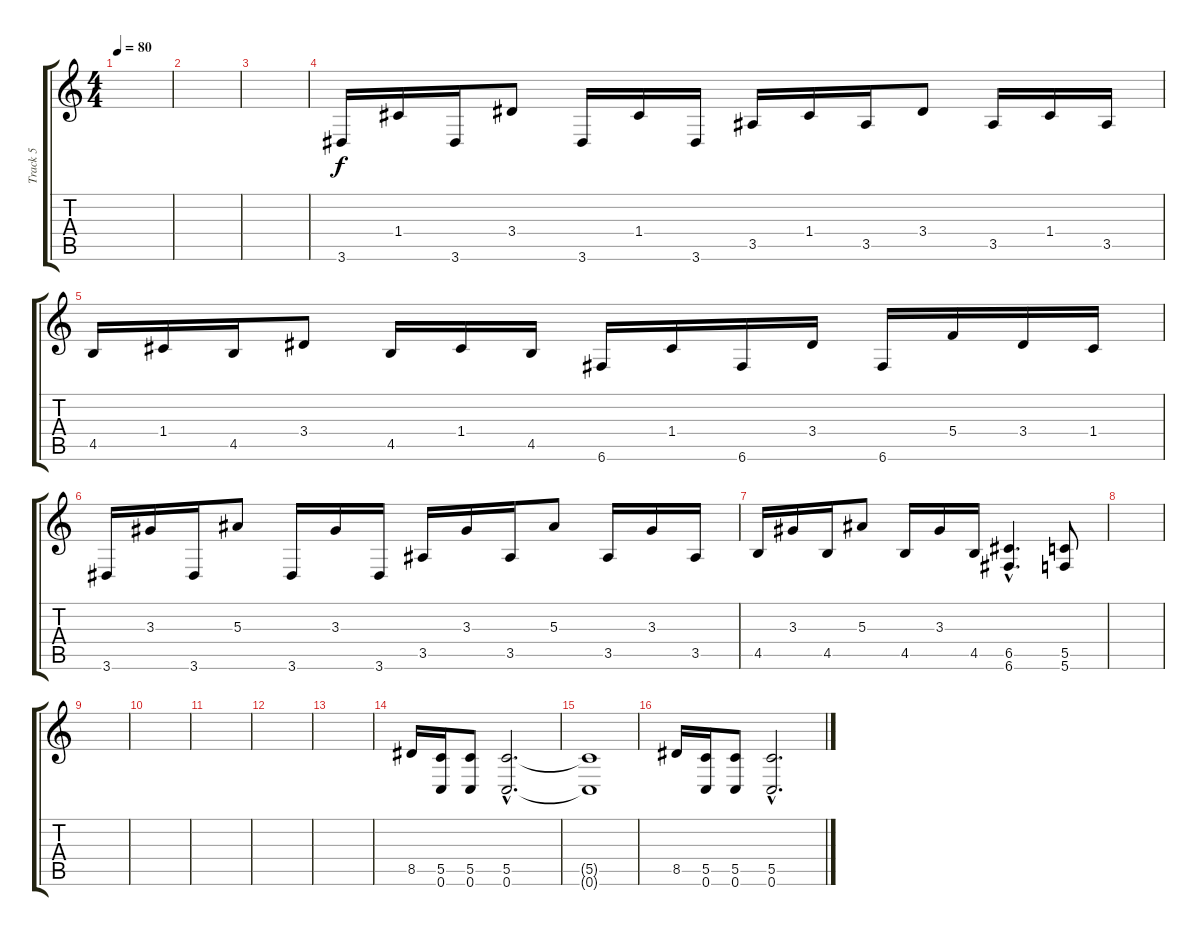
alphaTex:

\track ("Track 5" "Track 5") {instrument distortionguitar}
\staff {score tabs}
\tuning (D4 A3 F3 C3 G2 C2) {hide}
\ts (4 4)
\tempo 80
\clef g2
\ks c
|
|
|
3.6.16 1.4.16 3.6.16 3.4.8 3.6.16 1.4.16 3.6.16 3.5.16 1.4.16 3.5.16 3.4.8 3.5.16 1.4.16 3.5.16 |
4.5.16 1.4.16 4.5.16 3.4.8 4.5.16 1.4.16 4.5.16 6.6.16 1.4.16 6.6.16 3.4.16 6.6.16 5.4.16 3.4.16 1.4.16 |
3.6.16 3.3.16 3.6.16 5.3.8 3.6.16 3.3.16 3.6.16 3.5.16 3.3.16 3.5.16 5.3.8 3.5.16 3.3.16 3.5.16 |
4.5.16 3.3.16 4.5.16 5.3.8 4.5.16 3.3.16 4.5.16 (6.5{hac} 6.6{hac}).4{d} (5.5 5.6).8 |
|
|
|
|
|
|
8.5.16 (5.5 0.6).16 (5.5 0.6).8 (5.5{hac} 0.6{hac}).2{d} |
(5.5{t} 0.6{t}).1 |
8.5.16 (5.5 0.6).16 (5.5 0.6).8 (5.5{hac} 0.6{hac}).2{d}
